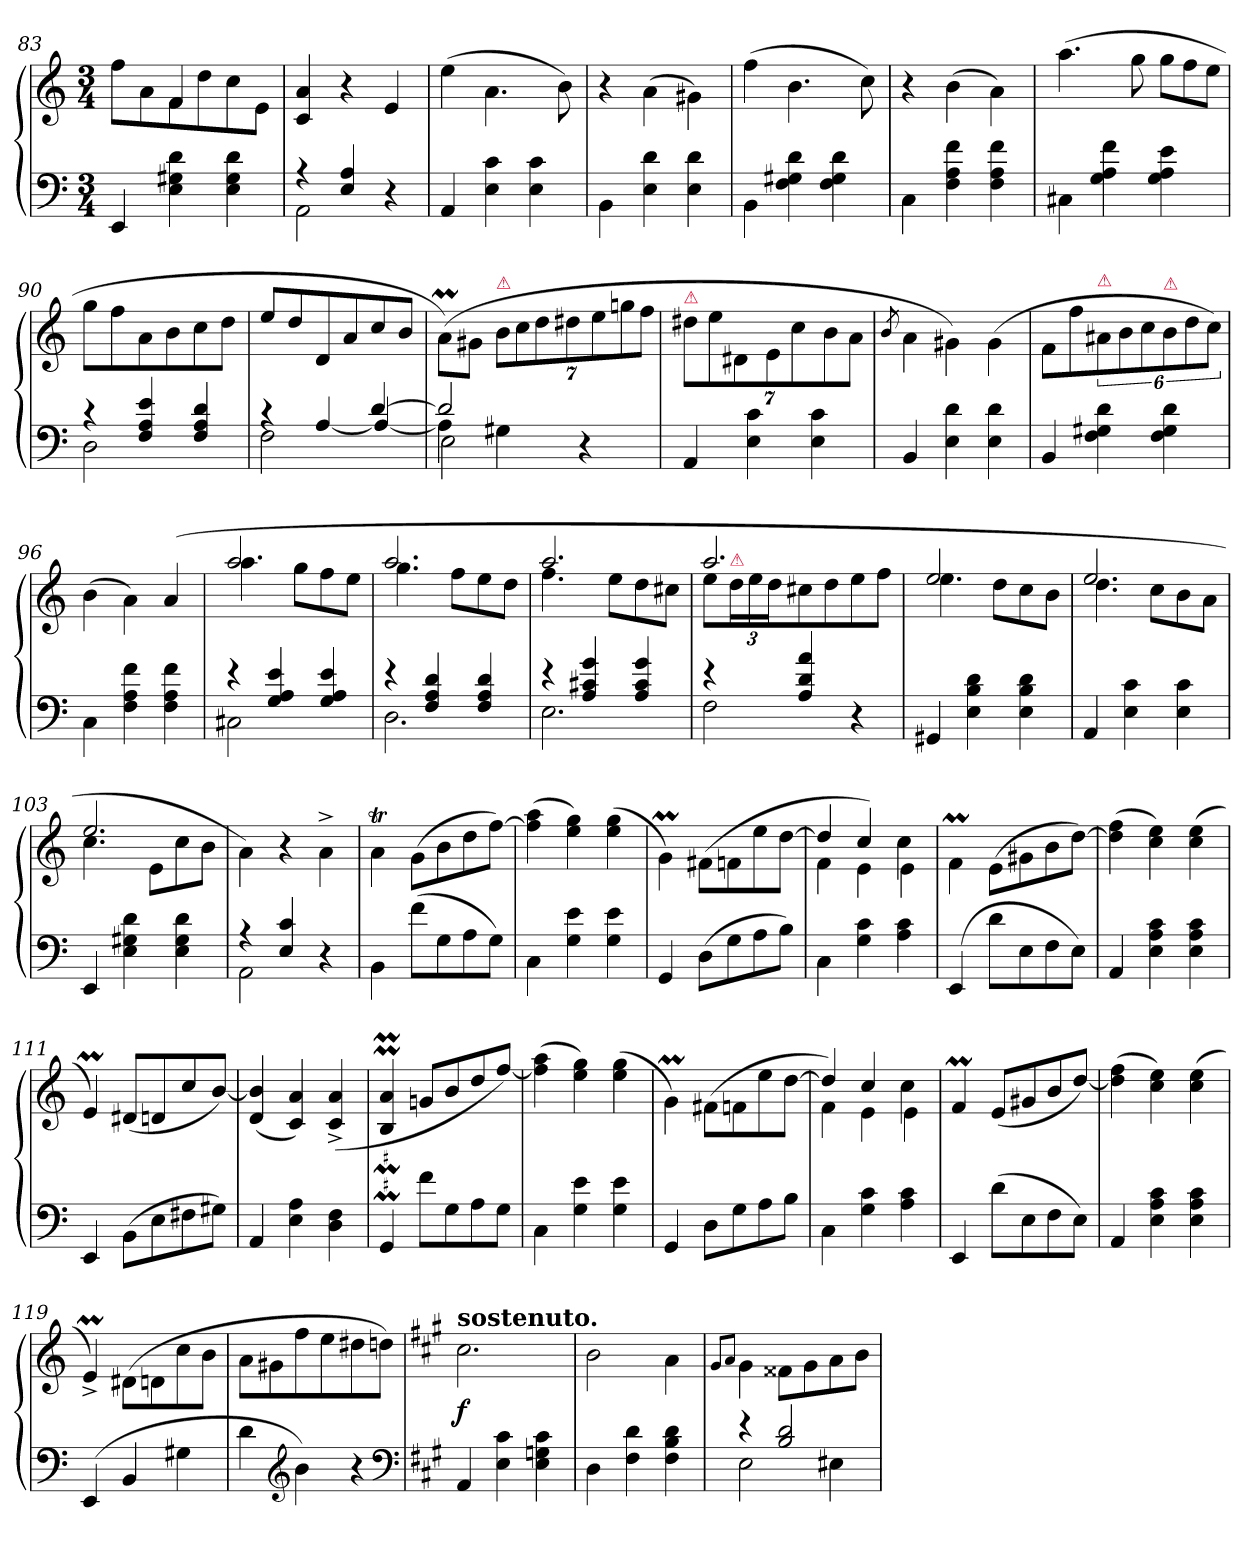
**kern	**kern	**dynam
*part1	*part1	*part1
*staff2	*staff1	*staff1/2
*clefF4	*clefG2	*
*k[]	*k[]	*
*M3/4	*M3/4	*
=83	=83	=83
*	*^	*
4EE	4rgggyy	8ffL	.
.	.	8a	.
4E 4G#X 4d	4f	8f	.
.	.	8dd	.
4E 4G# 4d	4reeeyy	8cc	.
.	.	8eJ	.
*	*v	*v	*
=84	=84	=84
*^	*	*
4rA	2AA	4c 4a	.
4E 4A	.	4r	.
4r	4rEEyy	4e	.
*v	*v	*	*
=85	=85	=85
4AA	(>4ee	.
4E 4c	4.a\	.
4E 4c	.	.
.	8b)	.
=86	=86	=86
4BB\	4r	.
4E 4d	(>4a\	.
4E 4d	4g#X\)	.
=87	=87	=87
4BB\	(>4ff	.
4F 4G#X 4d	4.b	.
4F 4G# 4d	.	.
.	8cc)	.
=88	=88	=88
4C\	4r	.
4F 4A 4f	(>4b	.
4F 4A 4f	4a\)	.
=89	=89	=89
4C#X\	(>4.aa	.
4G 4A 4f	.	.
.	8gg	.
*	*Xtuplet	*
4G 4A 4e	12ggL	.
.	12ff	.
.	12eeJ	.
=90	=90	=90
*^	*	*
4rc	2D	8ggL	.
.	.	8ff	.
4F 4A 4e	.	8a	.
.	.	8b	.
4F/ 4A/ 4d/	4ryy	8cc	.
.	.	8ddJ	.
=91	=91	=91	=91
*	*^	*	*
2rgyy	4rc	2F\	8eeL	.
.	.	.	8dd	.
.	[4A/	.	8d	.
.	.	.	8a	.
[4d	4A/_	4ryy	8cc	.
.	.	.	8bJ	.
=92	=92	=92	=92	=92
2d]	4A]	2E\	(>8aM\L)	.
.	.	.	8g#XJ	.
*	*	*	*tuplet	*
!	!	!	!LO:TX:a:color=crimson:t=⚠	!
.	4G#X	.	14bL	.
.	.	.	14cc	.
.	.	.	14dd	.
.	.	.	14dd#X	.
4reyy	4r	4rEEyy	.	.
.	.	.	14ee	.
.	.	.	14ggn	.
.	.	.	14ffJ	.
*v	*v	*v	*	*
=93	=93	=93
!	!LO:TX:a:color=crimson:t=⚠	!
4AA	28%3dd#X\L	.
.	28%3ee	.
.	28%3d#X	.
4E 4c	.	.
.	28%3e	.
.	28%3cc	.
4E 4c	.	.
.	28%3b	.
.	28%3aJ	.
=94	=94	=94
.	8qb/	.
4BB	4a\	.
4E 4d	4g#X\)	.
4E 4d	(>4g#\	.
=95	=95	=95
4BB	8fL	.
.	8ff	.
!	!LO:TX:a:color=crimson:t=⚠	!
4F 4G#X 4d	12a#X	.
.	12b	.
.	12cc	.
!	!LO:TX:a:color=crimson:t=⚠	!
4F 4G# 4d	12b	.
.	12dd	.
.	12ccJ)	.
=96	=96	=96
4C\	(>4b	.
4F 4A 4f	4a\)	.
4F 4A 4f	(>4a	.
=97	=97	=97
*^	*^	*
4re	2C#X	2aa	4.aa	.
4G 4A 4e	.	.	.	.
.	.	.	8ggL	.
4G/ 4A/ 4e/	4ryy	4ryy	8ff	.
.	.	.	8eeJ	.
=98	=98	=98	=98	=98
4re	2.D	2.aa	4.gg	.
4F 4A 4d	.	.	.	.
.	.	.	8ffL	.
4F 4A 4d	.	.	8ee	.
.	.	.	8ddJ	.
=99	=99	=99	=99	=99
4re	2.E	2.aa	4.ff	.
4A 4c#X 4g	.	.	.	.
.	.	.	8eeL	.
4A 4c# 4g	.	.	8dd	.
.	.	.	8cc#XJ	.
=100	=100	=100	=100	=100
4re	2F	2.aa	8eeL	.
!	!	!	!LO:TX:a:color=crimson:t=⚠	!
.	.	.	24ddL	.
.	.	.	24ee	.
.	.	.	24ddJ	.
4A 4d 4a	.	.	8cc#X	.
.	.	.	8dd	.
4r	4rAAAyy	.	8ee	.
.	.	.	8ffJ	.
*v	*v	*	*	*
=101	=101	=101	=101
4GG#X	2ee	4.ee	.
4E 4B 4d	.	.	.
.	.	8ddL	.
4E 4B 4d	4ryy	8cc	.
.	.	8bJ	.
=102	=102	=102	=102
4AA	2.ee	4.dd	.
4E 4c	.	.	.
.	.	8ccL	.
4E 4c	.	8b	.
.	.	8aJ	.
=103	=103	=103	=103
4EE	2.ee	4.cc	.
4E 4G#X 4d	.	.	.
.	.	8eL	.
4E 4G# 4d	.	8cc	.
.	.	8bJ	.
*	*v	*v	*
=104	=104	=104
*^	*	*
4rA	2AA	4a\)	.
4E 4c	.	4r	.
4r	4rAAAyy	4a^\	.
*v	*v	*	*
=105	=105	=105
4BB\	4aT\	.
(>8fL	(>8gL	.
8G	8b	.
8A	8dd	.
8GJ)	[8ffJ)	.
=106	=106	=106
4C\	(>4ff] 4aa	.
4G 4e	4ee 4gg)	.
4G 4e	(>4ee 4gg	.
=107	=107	=107
4GG	4gM\)	.
(>8DL	(>8f#X\L	.
8G	8fn	.
8A	8ee	.
8BJ)	[8ddJ	.
=108	=108	=108
*	*^	*
4C\	4dd]	4f	.
4G 4c	4cc)	4e	.
4A 4c	4cc\	4e	.
*	*v	*v	*
=109	=109	=109
(>4EE	4fM\	.
8dL	(>8e\L	.
8E	8g#X	.
8F	8b	.
8EJ)	[8ddJ)	.
=110	=110	=110
4AA	(>4dd] 4ff	.
4E 4A 4c	4cc 4ee)	.
4E 4A 4c	(>4cc 4ee	.
=111	=111	=111
4EE	4em)	.
(>8BBL	(<8d#XL	.
8E	8dn	.
8F#X	8cc	.
8G#XJ)	[8bJ)	.
=112	=112	=112
4AA	(<4d 4b]	.
4E 4A	4c 4a)	.
4D 4F	(<4c^ 4a^	.
=113	=113	=113
4GG	4BM 4aM	.
8fL	8gn/L	.
8G	8b	.
8A	8dd	.
8GJ	[8ffJ)	.
=114	=114	=114
4C\	(>4ff] 4aa	.
4G 4e	4ee 4gg)	.
4G 4e	(>4ee 4gg	.
=115	=115	=115
4GG	4gM\)	.
8DL	(>8f#X\L	.
8G	8fn	.
8A	8ee	.
8BJ	[8ddJ	.
=116	=116	=116
*	*^	*
4C\	4dd])	4f	.
4G 4c	4cc	4e	.
4A 4c	4cc\	4e	.
*	*v	*v	*
=117	=117	=117
4EE	4fM	.
(>8dL	(<8eL	.
8E	8g#X	.
8F	8b	.
8EJ)	[8ddJ)	.
=118	=118	=118
4AA	(>4dd] 4ff	.
4E 4A 4c	4cc 4ee)	.
4E 4A 4c	(>4cc 4ee	.
=119	=119	=119
(>4EE	4em^>)	.
4BB	(>8d#X\L	.
.	8dn	.
4G#X	8cc	.
.	8bJ	.
=120	=120	=120
4d	8aL	.
.	8g#X	.
*clefG2	*	*
4b)	8ff	.
.	8ee	.
4r	8dd#X	.
.	8ddnJ)	.
*clefF4	*	*
=121	=121	=121
*k[f#c#g#]	*k[f#c#g#]	*
!	!LO:TX:a:B:t=sostenuto.	!
4AA	2.cc#	f
4E 4c#	.	.
4E 4Gn 4c#	.	.
=122	=122	=122
4D	2b	.
4F# 4d	.	.
4F# 4B 4d	4a\	.
=123	=123	=123
.	8qqg#/L	.
.	8qqa/J	.
*^	*	*
4re	2E	4g#\	.
2B 2d	.	8f##X\L	.
.	.	8g#	.
.	4E#X	8a	.
.	.	8bJ	.
*v	*v	*	*
=	=	=
*-	*-	*-
